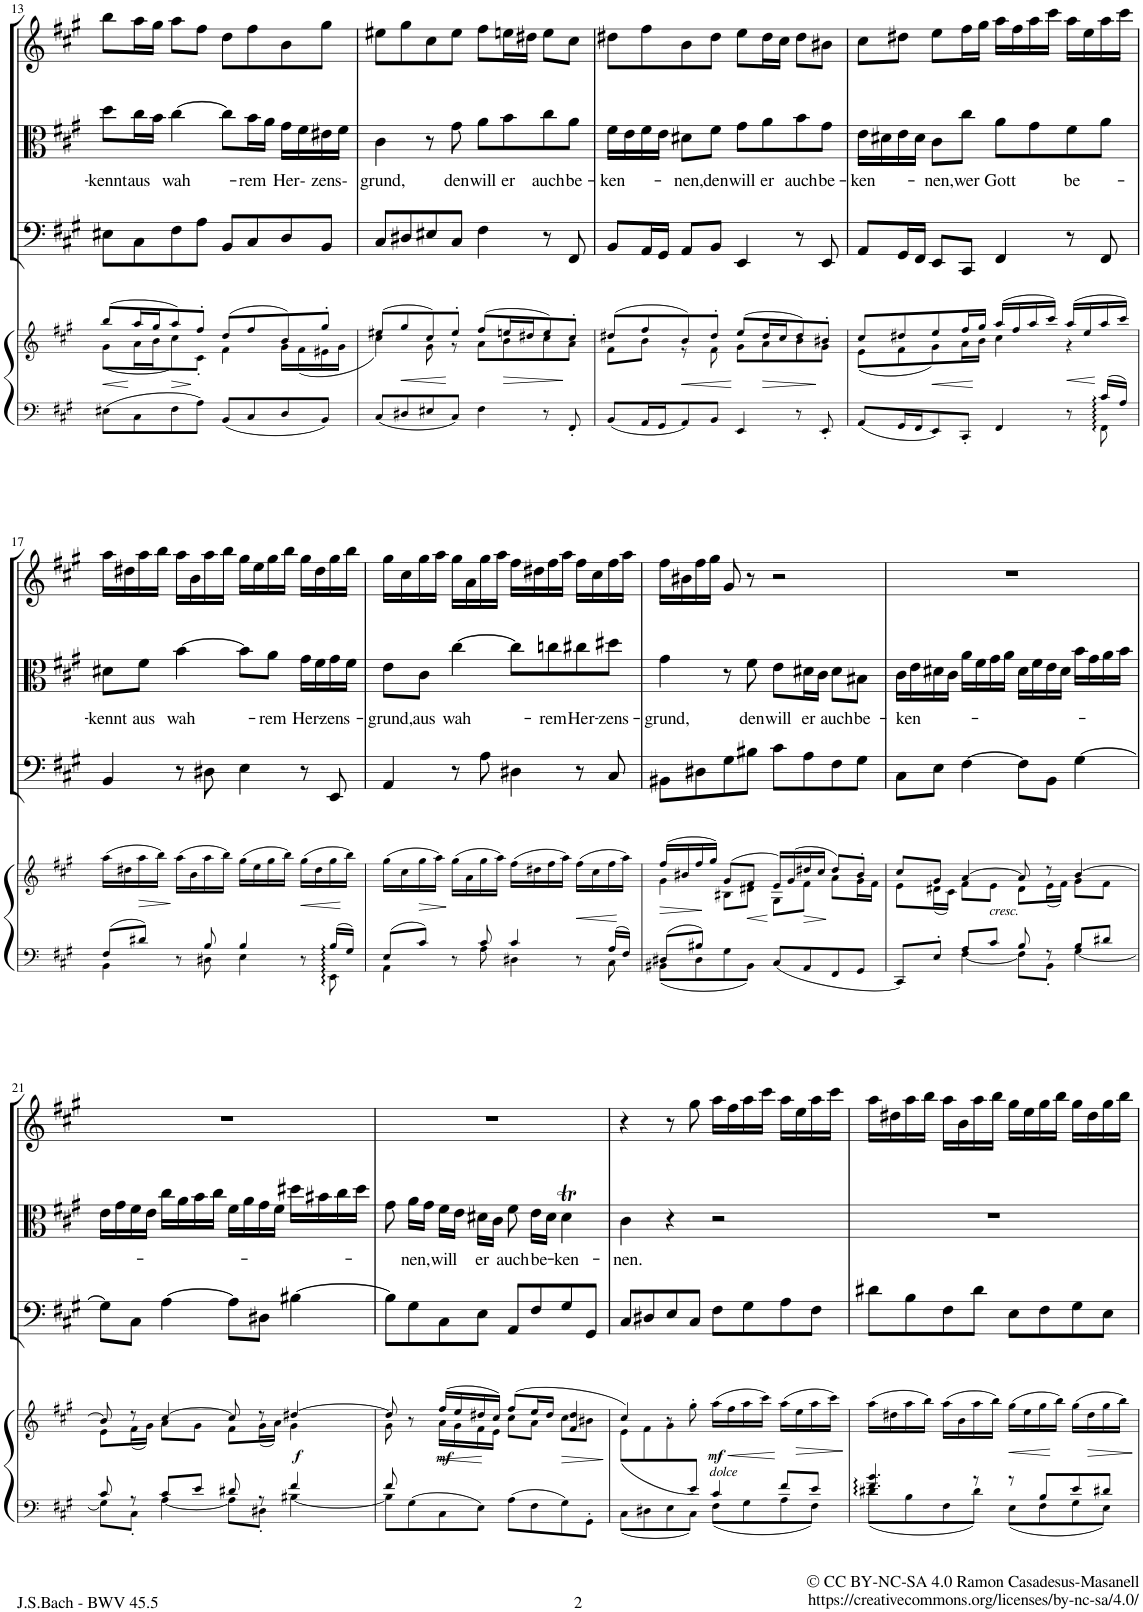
**kern	**kern	**dynam	**kern	**kern	**text	**kern
*part4	*part4	*part4	*part3	*part2	*part2	*part1
*staff5	*staff4	*staff4/5	*staff3	*staff2	*staff2	*staff1
*I"Piano reduction	*	*	*I"Continuo	*I"Alto	*	*I"Flauto traverso
*I'Pno	*	*	*	*	*	*I'Fl
!!LO:PB:g=z
*clefF4	*clefG2	*	*clefF4	*clefC3	*	*clefG2
*k[f#c#g#]	*k[f#c#g#]	*	*k[f#c#g#]	*k[f#c#g#]	*	*k[f#c#g#]
*M4/4	*M4/4	*	*M4/4	*M4/4	*	*M4/4
*met(c)	*met(c)	*	*met(c)	*met(c)	*	*met(c)
=13	=13	=13	=13	=13	=13	=13
!	!	!LO:HP:b	!	!	!LO:LY:b	!
*	*^	*	*	*	*	*
8E#X\L	(8bb/L	(8g#\L	<	8E#X\L	8dd\L	kennt	8bb\L
!	!	!	!	!	!	!LO:LY:b	!
8C#\	16aa/L	16a\L	[	8C#\	16cc#\L	aus	16aa\L
.	16gg#/J	16b\J	.	.	16b\JJ	.	16gg#\JJ
!	!	!	!LO:HP:b	!	!	!LO:LY:b	!
8F#\	8aa/)	8cc#\)	>	8F#\	[4cc#\	wah	8aa\L
8A\J	8ff#'/J	8c#'\J	]	8A\J	.	.	8ff#\J
8BB/L	(8dd/L	4f#\	.	8BB/L	8cc#\L]	.	8dd\L
!	!	!	!	!	!	!LO:LY:b	!
8C#/	8ff#/	.	.	8C#/	16b\L	rem	8ff#\
.	.	.	.	.	16a\JJ	.	.
!	!	!	!	!	!	!LO:LY:b	!
8D/	8b/)	16g#\LL	.	8D/	16g#\LL	Her-	8b\
.	.	(16f#\	.	.	16f#\	.	.
!	!	!	!	!	!	!LO:LY:b	!
8BB/J	8gg#'/J	16e#X\	.	8BB/J	16e#X\	zens-	8gg#\J
.	.	16g#\JJ	.	.	16f#\JJ	.	.
=14	=14	=14	=14	=14	=14	=14	=14
!	!	!	!	!	!	!LO:LY:b	!
8C#/L	(8ee#X/L	4cc#\)	.	8C#/L	4c#\	grund,	8ee#X\L
!	!	!	!LO:HP:b	!	!	!	!
8D#X/	8gg#/	.	<	8D#X/	.	.	8gg#\
8E#X/	8cc#/)	8g#\	.	8E#X/	8r	.	8cc#\
!	!	!	!	!	!	!LO:LY:b	!
8C#/J	8ee#'/J	8r	[	8C#/J	8g#\	den	8ee#\J
!	!	!	!	!	!	!LO:LY:b	!
4F#\	(8ff#/L	8a\L	.	4F#\	8a\L	will	8ff#\L
!	!	!	!LO:HP:b	!	!	!LO:LY:b	!
.	16een/L	8b\	>	.	8b\	er	16een\L
.	16dd#X/J	.	.	.	.	.	16dd#X\JJ
!	!	!	!	!	!	!LO:LY:b	!
8r	8ee/)	8cc#\	.	8r	8cc#\	auch	8ee\L
!	!	!	!	!	!	!LO:LY:b	!
8FF#'/	8cc#'/J	8a\J	]	8FF#/	8a\J	be-	8cc#\J
=15	=15	=15	=15	=15	=15	=15	=15
!	!	!	!	!	!	!LO:LY:b	!
8BB/L	(8dd#X/L	8f#\L	.	8BB/L	16f#\LL	ken	8dd#X\L
.	.	.	.	.	16e\	.	.
16AA/L	8ff#/	8b\J	.	16AA/L	16f#\	.	8ff#\
16GG#/J	.	.	.	16GG#/JJ	16e\JJ	.	.
!	!	!	!LO:HP:b	!	!	!LO:LY:b	!
8AA/	8b/)	8r	<	8AA/L	8d#X\L	nen,	8b\
!	!	!	!	!	!	!LO:LY:b	!
8BB/J	8dd#'/J	8f#\	.	8BB/J	8f#\J	den	8dd#\J
!	!	!	!	!	!	!LO:LY:b	!
4EE/	(8ee/L	8g#\L	[	4EE/	8g#\L	will	8ee\L
!	!	!	!LO:HP:b	!	!	!LO:LY:b	!
.	16dd#/L	8a\	>	.	8a\	er	16dd#\L
.	16cc#/J	.	.	.	.	.	16cc#\JJ
!	!	!	!	!	!	!LO:LY:b	!
8r	8dd#/)	8b\	.	8r	8b\	auch	8dd#\L
!	!	!	!	!	!	!LO:LY:b	!
8EE'/	8b#X'/J	8g#\J	]	8EE/	8g#\J	be-	8b#X\J
=16	=16	=16	=16	=16	=16	=16	=16
*^	*	*	*	*	*	*	*
!	!	!	!	!	!	!	!LO:LY:b	!
8AA/L	2ryy	8cc#/L	(8e\L	.	8AA/L	16e\LL	ken	8cc#\L
.	.	.	.	.	.	16d#X\	.	.
16GG#/L	.	8dd#X/	8f#\	.	16GG#/L	16e\	.	8dd#X\J
16FF#/J	.	.	.	.	16FF#/JJ	16d#\JJ	.	.
!	!	!	!	!LO:HP:b	!	!	!LO:LY:b	!
8EE/	.	8ee/	8g#\)	<	8EE/L	8c#\L	nen,	8ee\L
!	!	!	!	!	!	!	!LO:LY:b	!
8CC#'</J	.	16ff#/L	16a\L	.	8CC#/J	8cc#\J	wer	16ff#\L
.	.	16gg#/JJ	16b\JJ	[	.	.	.	16gg#\JJ
!	!	!	!	!	!	!	!LO:LY:b	!
4FF#/	4ryy	(16aa/LL	4cc#\	.	4FF#/	8a\L	Gott	16aa\LL
.	.	16ff#/	.	.	.	.	.	16ff#\
.	.	16aa/	.	.	.	8g#\	.	16aa\
.	.	16ccc#/JJ)	.	.	.	.	.	16ccc#\JJ
!	!	!	!	!LO:HP:b	!	!	!LO:LY:b	!
8r	8ryy	(16aa/LL	4r	<	8r	8f#\	be	16aa\LL
.	.	16ee/	.	.	.	.	.	16ee\
16c#/LL	8FF#\	16aa/	.	[	8FF#/	8a\J	.	16aa\
16A/JJ	.	16ccc#/JJ)	.	.	.	.	.	16ccc#\JJ
*	*	*v	*v	*	*	*	*	*
!!LO:LB:g=z
=17	=17	=17	=17	=17	=17	=17	=17
!	!	!	!	!	!	!LO:LY:b	!
8F#/L	4BB\	(16aa\LL	.	4BB/	8d#X\L	kennt	16aa\LL
.	.	16dd#X\	.	.	.	.	16dd#X\
!	!	!	!LO:HP:b	!	!	!LO:LY:b	!
8d#X/J	.	16aa\	>	.	8f#\J	aus	16aa\
.	.	16bb\JJ)	.	.	.	.	16bb\JJ
!	!	!	!	!	!	!LO:LY:b	!
8r	8ryy	(16aa\LL	]	8r	[4b\	wah	16aa\LL
.	.	16b\	.	.	.	.	16b\
8B/	8D#X\	16aa\	.	8D#X\	.	.	16aa\
.	.	16bb\JJ)	.	.	.	.	16bb\JJ
4B/	4E\	(16gg#\LL	.	4E\	8b\L]	.	16gg#\LL
.	.	16ee\	.	.	.	.	16ee\
!	!	!	!	!	!	!LO:LY:b	!
.	.	16gg#\	.	.	8a\J	rem	16gg#\
.	.	16bb\JJ)	.	.	.	.	16bb\JJ
!	!	!	!LO:HP:b	!	!	!LO:LY:b	!
8r	8ryy	(16gg#\LL	<	8r	16g#\LL	Her	16gg#\LL
.	.	16dd#\	.	.	16f#\	.	16dd#\
!	!	!	!	!	!	!LO:LY:b	!
16B/LL	8EE\	16gg#\	.	8EE/	16g#\	zens	16gg#\
16G#/JJ	.	16bb\JJ)	[	.	16f#\JJ	.	16bb\JJ
=18	=18	=18	=18	=18	=18	=18	=18
!	!	!	!	!	!	!LO:LY:b	!
8E/L	4AA\	(16gg#\LL	.	4AA/	8e\L	grund,	16gg#\LL
.	.	16cc#\	.	.	.	.	16cc#\
!	!	!	!LO:HP:b	!	!	!LO:LY:b	!
8c#/J	.	16gg#\	>	.	8c#\J	aus	16gg#\
.	.	16aa\JJ)	.	.	.	.	16aa\JJ
!	!	!	!	!	!	!LO:LY:b	!
8r	8ryy	(16gg#\LL	]	8r	[4cc#\	wah	16gg#\LL
.	.	16a\	.	.	.	.	16a\
8c#/	8A\	16gg#\	.	8A\	.	.	16gg#\
.	.	16aa\JJ)	.	.	.	.	16aa\JJ
4c#/	4D#X\	(16ff#\LL	.	4D#X\	8cc#\L]	.	16ff#\LL
.	.	16dd#X\	.	.	.	.	16dd#X\
!	!	!	!	!	!	!LO:LY:b	!
.	.	16ff#\	.	.	8ccn\	rem	16ff#\
.	.	16aa\JJ)	.	.	.	.	16aa\JJ
!	!	!	!LO:HP:b	!	!	!LO:LY:b	!
8r	8ryy	(16ff#\LL	<	8r	8cc#X\	Her-	16ff#\LL
.	.	16cc#\	.	.	.	.	16cc#\
!	!	!	!	!	!	!LO:LY:b	!
16A/LL	8C#\	16ff#\	.	8C#/	8dd#X\J	zens-	16ff#\
16F#/JJ	.	16aa\JJ)	[	.	.	.	16aa\JJ
=19	=19	=19	=19	=19	=19	=19	=19
!	!	!	!LO:HP:b	!	!	!LO:LY:b	!
*	*	*^	*	*	*	*	*
8D#X/L	8BB#X\L	(16ff#/LL	4g#\	>	8BB#X\L	4g#\	grund,	16ff#\LL
.	.	16b#X/	.	.	.	.	.	16b#X\
8B#X/J	8D#\	16ff#/	.	.	8D#X\	.	.	16ff#\
.	.	16gg#/JJ)	.	.	.	.	.	16gg#\JJ
4ryy	8G#\	(8g#/L	8B#X\L	]	8G#\	8r	.	8g#/
!	!	!	!	!LO:HP:b	!	!	!LO:LY:b	!
.	8BB#\J	8f#/J	8d#X\J	<	8B#X\J	8f#\	den	8r
!	!	!	!	!	!	!	!LO:LY:b	!
2ryy	8C#/L	16e/LL)	8G#\L	[	8c#\L	8e\L	will	2r
.	.	(16g#/	.	.	.	.	.	.
!	!	!	!	!LO:HP:b	!	!	!LO:LY:b	!
.	8AA/	16dd#X/	8f#\J	>	8A\	16d#X\L	er	.
.	.	16cc#/JJ	.	.	.	16c#\JJ	.	.
!	!	!	!	!	!	!	!LO:LY:b	!
.	8FF#/	8dd#/L)	8a\L	]	8F#\	8d#\L	auch	.
!	!	!	!	!	!	!	!LO:LY:b	!
.	8GG#/J	8b#'/J	16g#\L	.	8G#\J	8B#X\J	be-	.
.	.	.	16f#\JJ	.	.	.	.	.
=20	=20	=20	=20	=20	=20	=20	=20	=20
!	!	!	!	!	!	!	!LO:LY:b	!
4ryy	8CC#/L	8cc#/L	8e\L	.	8C#\L	16c#\LL	-ken-	1r
.	.	.	.	.	.	16e\	.	.
.	8E'/J	8g#/J	(16d#X\L	.	8E\J	16d#X\	.	.
.	.	.	16c#\JJ)	.	.	16c#\JJ	.	.
8A/L	[4F#\	[4a/	8f#\L	.	[4F#\	16a\LL	.	.
.	.	.	.	.	.	16f#\	.	.
!	!	!	!LO:TX:b:i:t=cresc.	!	!	!	!	!
8c#/J	.	.	8e\J	.	.	16g#\	.	.
.	.	.	.	.	.	16a\JJ	.	.
8B/	8F#\L]	8a/]	8d#\L	.	8F#\L]	16d#\LL	.	.
.	.	.	.	.	.	16f#\	.	.
8r	8BB'\J	8r	(16e\L	.	8BB\J	16e\	.	.
.	.	.	16f#\JJ)	.	.	16d#\JJ	.	.
8B/L	[4G#\	[4b/	8g#\L	.	[4G#\	16b\LL	.	.
.	.	.	.	.	.	16g#\	.	.
8d#X/J	.	.	8f#\J	.	.	16a\	.	.
.	.	.	.	.	.	16b\JJ	.	.
!!LO:LB:g=z
=21	=21	=21	=21	=21	=21	=21	=21	=21
8c#/	8G#\L]	8b/]	8e\L	.	8G#\L]	16e\LL	.	1r
.	.	.	.	.	.	16g#\	.	.
8r	8C#'\J	8r	(16f#\L	.	8C#\J	16f#\	.	.
.	.	.	16g#\JJ)	.	.	16e\JJ	.	.
8c#/L	[4A\	[4cc#/	8a\L	.	[4A\	16cc#\LL	.	.
.	.	.	.	.	.	16a\	.	.
8e/J	.	.	8g#\J	.	.	16b\	.	.
.	.	.	.	.	.	16cc#\JJ	.	.
8d#X/	8A\L]	8cc#/]	8f#\L	.	8A\L]	16f#\LL	.	.
.	.	.	.	.	.	16a\	.	.
8r	8D#X'\J	8r	(16g#\L	.	8D#X\J	16g#\	.	.
.	.	.	16a\JJ)	.	.	16f#\JJ	.	.
!	!	!	!	!LO:DY:b	!	!	!	!
4f#/	[4B#X\	[4dd#X/	4g#\	f	[4B#X\	16dd#X\LL	.	.
.	.	.	.	.	.	16b#X\	.	.
.	.	.	.	.	.	16cc#\	.	.
.	.	.	.	.	.	16dd#\JJ	.	.
=22	=22	=22	=22	=22	=22	=22	=22	=22
*	*	*	*^	*	*	*	*	*
8f#/	8B#\L]	8dd#/]	8g#\	8ryy	.	8B#\L]	8g#\	.	1r
!	!	!	!	!	!	!	!	!LO:LY:b	!
2..ryy	8G#\	8r	8ryy	8ryy	.	8G#\	16a\LL	-nen,	.
.	.	.	.	.	.	.	16g#\JJ	.	.
!	!	!	!	!	!LO:HP:b	!	!	!LO:LY:b	!
!	!	!	!	!	!LO:DY:n=1:b	!	!	!	!
.	8C#\	(16ff#/LL	16a\LL	4ryy	< mf	8C#\	16f#\LL	will	.
.	.	16ee/	16g#\	.	.	.	16e\JJ	.	.
!	!	!	!	!	!	!	!	!LO:LY:b	!
.	8E\J	16dd#X/	16f#\	.	.	8E\J	16d#X\LL	er	.
.	.	16cc#/JJ)	16e\JJ	.	.	.	16c#\JJ	.	.
!	!	!	!	!	!	!	!	!LO:LY:b	!
.	8A\L	(8ff#/L	8cc#\L	2ryy	[	8AA/L	8f#\	auch	.
!	!	!	!	!	!	!	!	!LO:LY:b	!
.	8F#\	16ee/L	8a\J	.	.	8F#/	16e\LL	be-	.
.	.	16dd#/JJ	.	.	.	.	16d#\JJ	.	.
!	!	!	!	!	!LO:HP:b	!	!	!LO:LY:b	!
.	8G#\	4f#/ 4dd#/	8cc#\L	.	>	8G#/	4d#t\	-ken-	.
.	8GG#'\J	.	8b#X\J	.	.	8GG#/J	.	.	.
*v	*v	*	*	*	*	*	*	*	*
*	*v	*v	*v	*	*	*	*	*
.	.	]	.	.	.	.
=23	=23	=23	=23	=23	=23	=23
*^	*^	*	*	*	*	*
!	!	!	!	!	!	!	!LO:LY:b	!
4.ryy	8C#\L	4cc#/)	(<8e\L	.	8C#/L	4c#\	-nen.	4r
.	8D#X\	.	8f#\	.	8D#X/	.	.	.
.	8E\	8r	8g#\	.	8E/	4r	.	8r
8e/J)	8C#\J	8gg#'\	2ryy	.	8C#/J	.	.	8gg#\
!	!	!LO:TX:b:i:t=dolce	!	!	!	!	!	!
!	!	!	!	!LO:DY:b	!	!	!	!
4c#/	8F#\L	(16aa\LL	.	mf	8F#\L	2r	.	16aa\LL
!	!	!	!	!LO:HP:b	!	!	!	!
.	.	16ff#\	.	<	.	.	.	16ff#\
.	8G#\	16aa\	.	.	8G#\	.	.	16aa\
.	.	16ccc#\JJ)	.	.	.	.	.	16ccc#\JJ
8f#/L	8A\	(16aa\LL	.	[	8A\	.	.	16aa\LL
!	!	!	!	!LO:HP:b	!	!	!	!
.	.	16ee\	.	>	.	.	.	16ee\
8e/J	8F#\J	16aa\	8ryy	.	8F#\J	.	.	16aa\
.	.	16ccc#\JJ)	.	.	.	.	.	16ccc#\JJ
*v	*v	*	*	*	*	*	*	*
*	*v	*v	*	*	*	*	*
.	.	]	.	.	.	.
=24	=24	=24	=24	=24	=24	=24
*^	*	*	*	*	*	*
4.f#/ 4.b/	8d#X\L	(16aa\LL	.	8d#X\L	1r	.	16aa\LL
.	.	16dd#X\	.	.	.	.	16dd#X\
.	8B\	16aa\	.	8B\	.	.	16aa\
.	.	16bb\JJ)	.	.	.	.	16bb\JJ
.	8F#\	(16aa\LL	.	8F#\	.	.	16aa\LL
.	.	16b\	.	.	.	.	16b\
8r	8d#\J	16aa\	.	8d#\J	.	.	16aa\
.	.	16bb\JJ)	.	.	.	.	16bb\JJ
!	!	!	!LO:HP:b	!	!	!	!
8r	8E\L	(16gg#\LL	<	8E\L	.	.	16gg#\LL
.	.	16ee\	.	.	.	.	16ee\
8B/L	8F#\	16gg#\	.	8F#\	.	.	16gg#\
.	.	16bb\JJ)	[	.	.	.	16bb\JJ
8e/	8G#\	(16gg#\LL	.	8G#\	.	.	16gg#\LL
!	!	!	!LO:HP:b	!	!	!	!
.	.	16dd#\	>	.	.	.	16dd#\
8d#X/J	8E\J	16gg#\	.	8E\J	.	.	16gg#\
.	.	16bb\JJ)	.	.	.	.	16bb\JJ
*v	*v	*	*	*	*	*	*
.	.	]	.	.	.	.
=	=	=	=	=	=	=
*-	*-	*-	*-	*-	*-	*-
